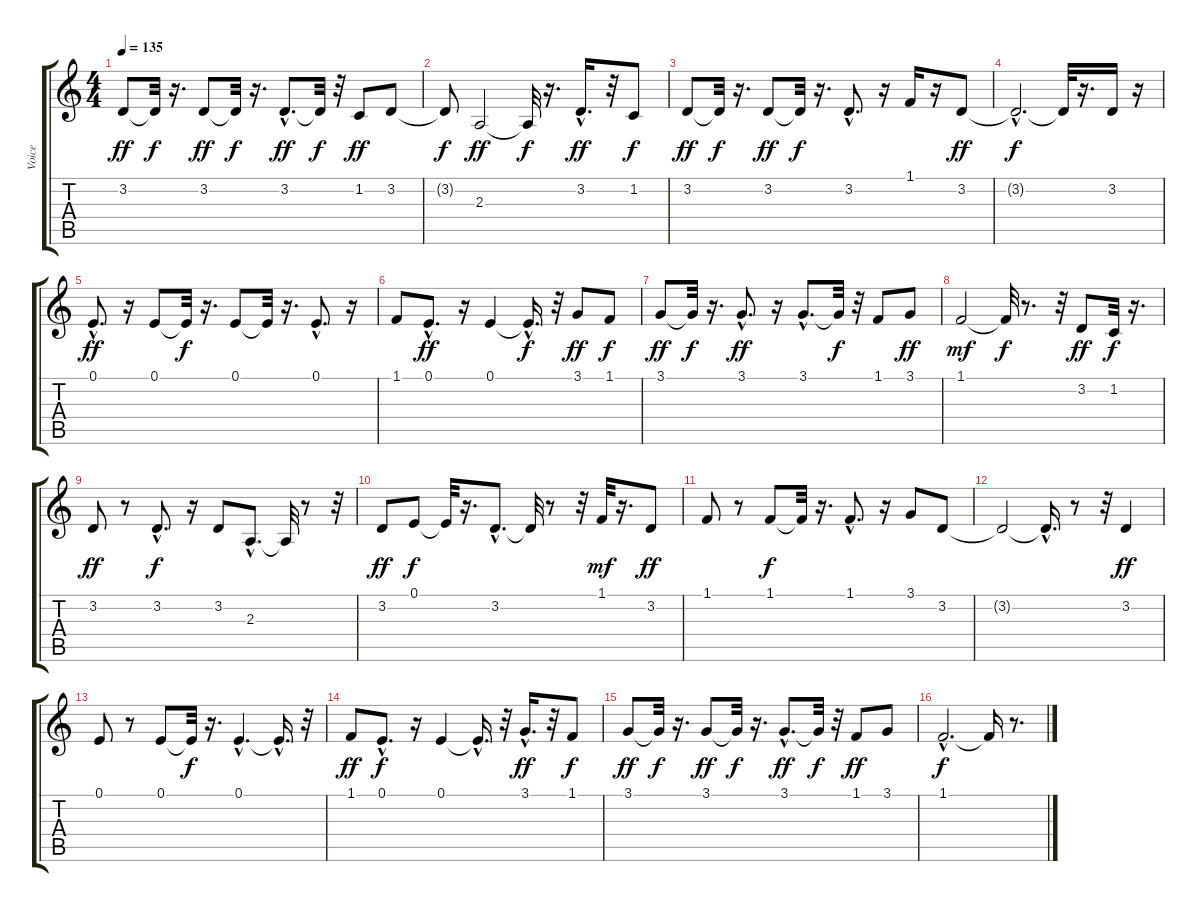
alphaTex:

\track ("Voice" "Voice") {instrument lead6voice}
\staff {score tabs}
\tuning (E4 B3 G3 D3 A2 E2) {hide}
\ts (4 4)
\tempo 135
\clef g2
\ks c
3.2.8{dy ff} 3.2{t}.32{dy f} r.16{d} 3.2.8{dy ff} 3.2{t}.32{dy f} r.16{d} 3.2{hac}.8{d dy ff} 3.2{t}.32{dy f} r.32 1.2.8{dy ff} 3.2.8 |
3.2{t}.8{dy f} 2.3.2{dy ff} 2.3{t}.32{dy f} r.16{d} 3.2{hac}.16{d dy ff} r.32 1.2.8{dy f} |
3.2.8{dy ff} 3.2{t}.32{dy f} r.16{d} 3.2.8{dy ff} 3.2{t}.32{dy f} r.16{d} 3.2{hac}.8{d} r.16 1.1.16 r.16 3.2.8{dy ff} |
3.2{hac t}.2{d dy f} 3.2{t}.32 r.16{d} 3.2.16 r.16 |
0.1{hac}.8{d dy ff} r.16 0.1.8 0.1{t}.32{dy f} r.16{d} 0.1.8 0.1{t}.32 r.16{d} 0.1{hac}.8{d} r.16 |
1.1.8 0.1{hac}.8{d dy ff} r.16 0.1.4 0.1{hac t}.16{d dy f} r.32 3.1.8{dy ff} 1.1.8{dy f} |
3.1.8{dy ff} 3.1{t}.32{dy f} r.16{d} 3.1{hac}.8{d dy ff} r.16 3.1{hac}.8{d} 3.1{t}.32{dy f} r.32 1.1.8 3.1.8{dy ff} |
1.1.2{dy mf} 1.1{t}.32{dy f} r.8{d} r.32 3.2.8{dy ff} 1.2.32{dy f} r.16{d} |
3.2.8{dy ff} r.8 3.2{hac}.8{d dy f} r.16 3.2.8 2.3{hac}.8{d} 2.3{t}.32 r.8 r.32 |
3.2.8{dy ff} 0.1.8{dy f} 0.1{t}.32 r.16{d} 3.2{hac}.8{d} 3.2{t}.32 r.8 r.32 1.1.32{dy mf} r.16{d} 3.2.8{dy ff} |
1.1.8 r.8 1.1.8{dy f} 1.1{t}.32 r.16{d} 1.1{hac}.8{d} r.16 3.1.8 3.2.8 |
3.2{t}.2 3.2{hac t}.16{d} r.8 r.32 3.2.4{dy ff} |
0.1.8 r.8 0.1.8 0.1{t}.32{dy f} r.16{d} 0.1{hac}.4{d} 0.1{hac t}.16{d} r.32 |
1.1.8{dy ff} 0.1{hac}.8{d dy f} r.16 0.1.4 0.1{hac t}.16{d} r.32 3.1{hac}.16{d dy ff} r.32 1.1.8{dy f} |
3.1.8{dy ff} 3.1{t}.32{dy f} r.16{d} 3.1.8{dy ff} 3.1{t}.32{dy f} r.16{d} 3.1{hac}.8{d dy ff} 3.1{t}.32{dy f} r.32 1.1.8{dy ff} 3.1.8 |
1.1{hac}.2{d dy f} 1.1{t}.16 r.8{d}
